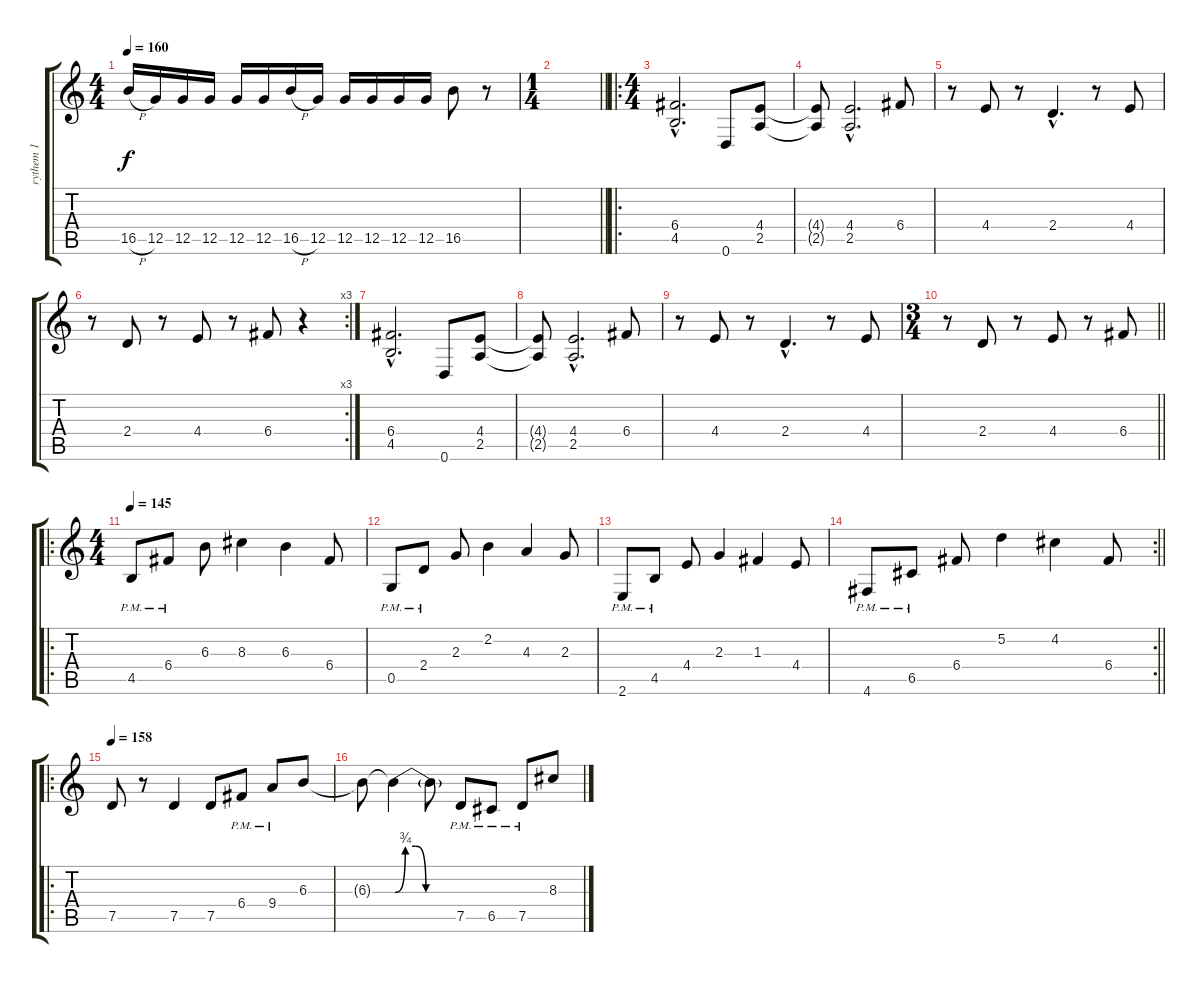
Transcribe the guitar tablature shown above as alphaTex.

\track ("rythem 1" "rythem 1") {instrument overdrivenguitar}
\staff {score tabs}
\tuning (D4 A3 F3 C3 G2 D2) {hide}
\ts (4 4)
\tempo 160
\clef g2
\ks c
16.5{h}.16{dy f} 12.5.16 12.5.16 12.5.16 12.5.16 12.5.16 16.5{h}.16 12.5.16 12.5.16 12.5.16 12.5.16 12.5.16 16.5.8 r.8 |
\ts (1 4)
\barLineRight lightlight
|
\ro
\ts (4 4)
\section ("" "")
(6.4{hac} 4.5{hac}).2{d} 0.6.8 (4.4 2.5).8 |
(4.4{t} 2.5{t}).8 (4.4{hac} 2.5{hac}).2{d} 6.4.8 |
r.8 4.4.8 r.8 2.4{hac}.4{d} r.8 4.4.8 |
\rc 3
r.8 2.4.8 r.8 4.4.8 r.8 6.4.8 r.4 |
(6.4{hac} 4.5{hac}).2{d} 0.6.8 (4.4 2.5).8 |
(4.4{t} 2.5{t}).8 (4.4{hac} 2.5{hac}).2{d} 6.4.8 |
r.8 4.4.8 r.8 2.4{hac}.4{d} r.8 4.4.8 |
\ts (3 4)
\barLineRight lightlight
r.8 2.4.8 r.8 4.4.8 r.8 6.4.8 |
\ro
\ts (4 4)
\section ("" "")
\tempo 145
4.5{pm}.8 6.4{pm}.8 6.3.8 8.3.4 6.3.4 6.4.8 |
0.5{pm}.8 2.4{pm}.8 2.3.8 2.2.4 4.3.4 2.3.8 |
2.6{pm}.8 4.5{pm}.8 4.4.8 2.3.4 1.3.4 4.4.8 |
\rc 2
\barLineRight lightlight
4.6{pm}.8 6.5{pm}.8 6.4.8 5.2.4 4.2.4 6.4.8 |
\ro
\section ("" "")
\tempo 158
7.5.8 r.8 7.5.4 7.5.8 6.4{pm}.8 9.4{pm}.8 6.3.8 |
6.3{t}.8 6.3{be (custom 0 0 10 3 20 3 30 0 60 0) t}.4 6.3{t}.8 7.5{pm}.8 6.5{pm}.8 7.5{pm}.8 8.3.8
